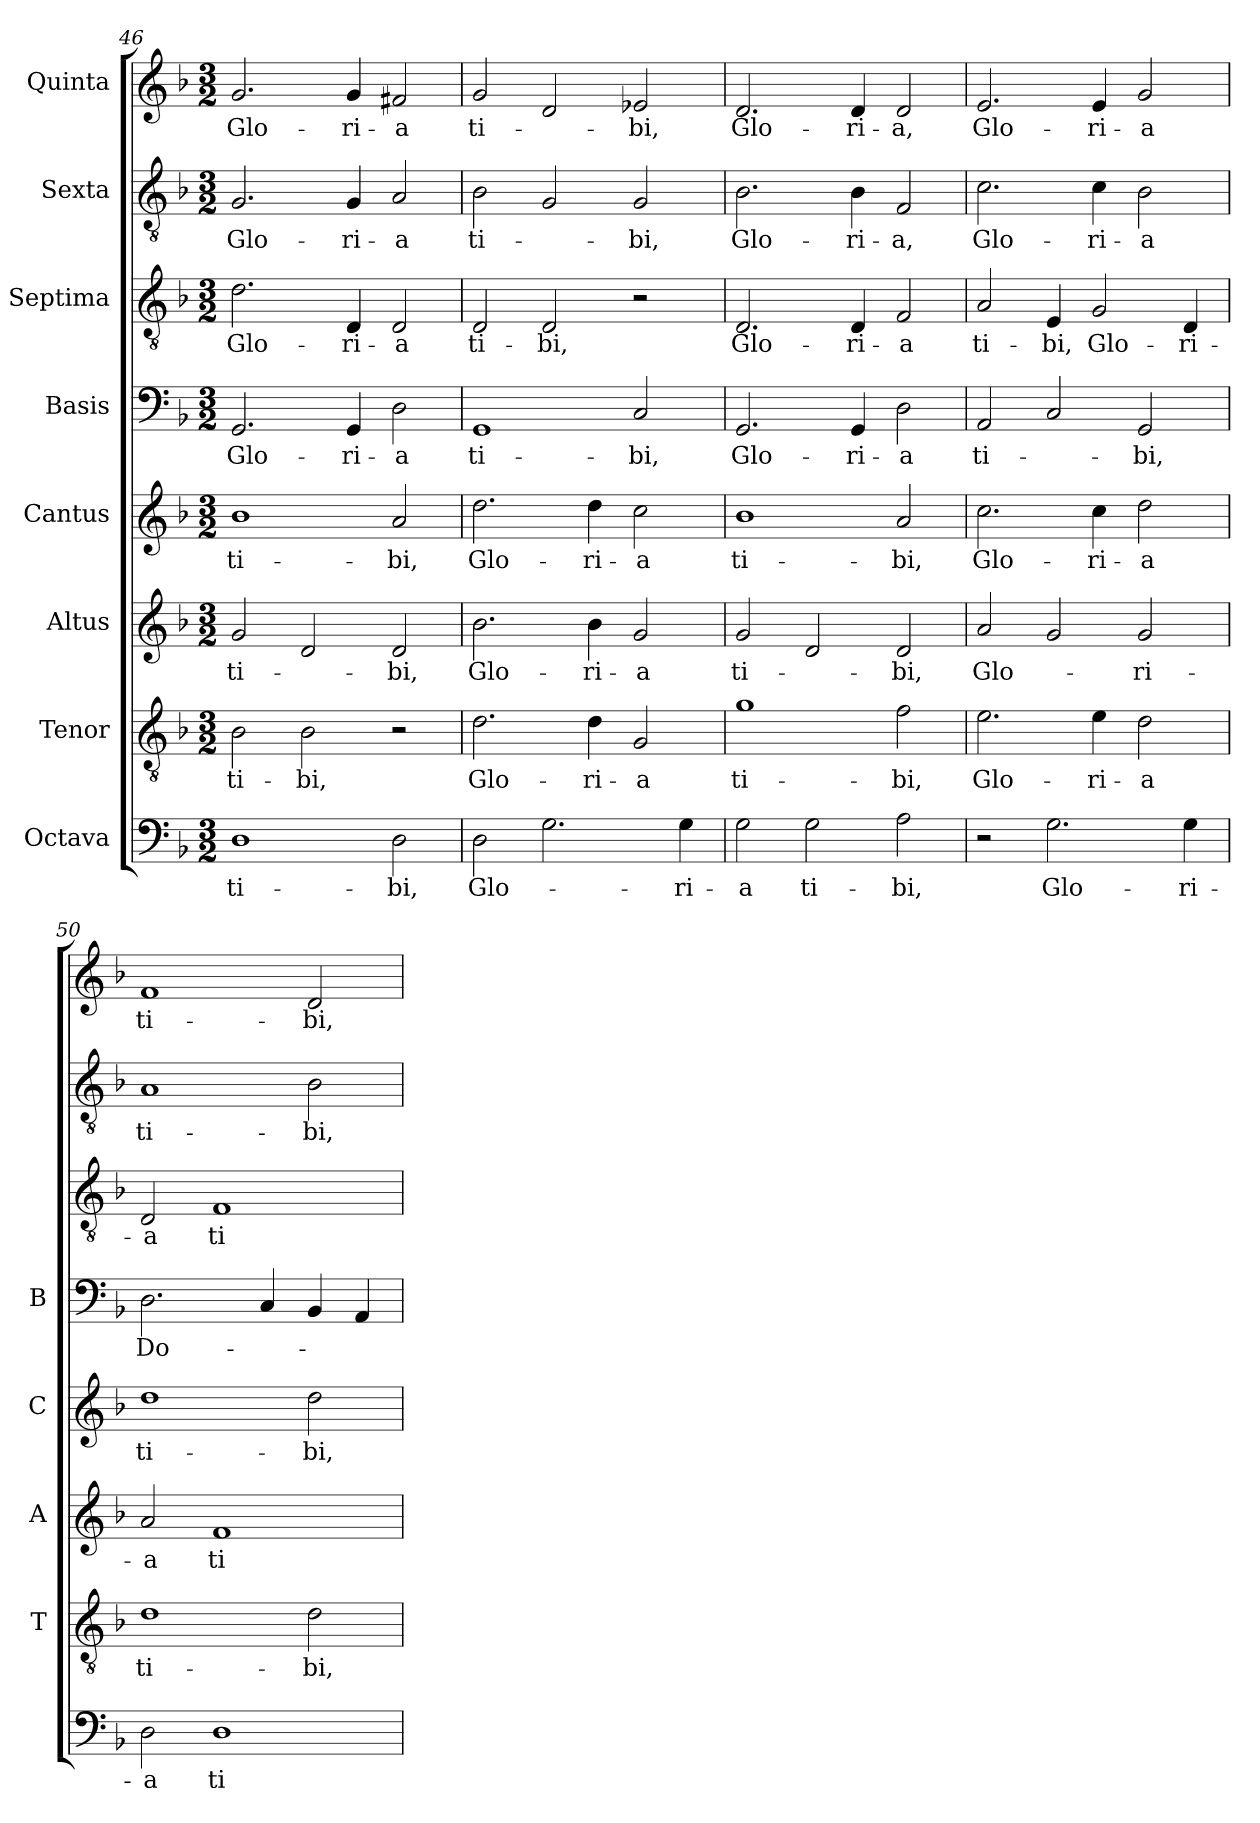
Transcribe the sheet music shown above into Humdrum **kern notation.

**kern	**text	**kern	**text	**kern	**text	**kern	**text	**kern	**text	**kern	**text	**kern	**text	**kern	**text
*part8	*part8	*part7	*part7	*part6	*part6	*part5	*part5	*part4	*part4	*part3	*part3	*part2	*part2	*part1	*part1
*staff8	*staff8	*staff7	*staff7	*staff6	*staff6	*staff5	*staff5	*staff4	*staff4	*staff3	*staff3	*staff2	*staff2	*staff1	*staff1
*I"Octava	*	*I"Tenor	*	*I"Altus	*	*I"Cantus	*	*I"Basis	*	*I"Septima	*	*I"Sexta	*	*I"Quinta	*
*	*	*I'T	*	*I'A	*	*I'C	*	*I'B	*	*	*	*	*	*	*
!!LO:LB:g=z
*clefF4	*	*clefGv2	*	*clefG2	*	*clefG2	*	*clefF4	*	*clefGv2	*	*clefGv2	*	*clefG2	*
*k[b-]	*	*k[b-]	*	*k[b-]	*	*k[b-]	*	*k[b-]	*	*k[b-]	*	*k[b-]	*	*k[b-]	*
*F:	*	*F:	*	*F:	*	*F:	*	*F:	*	*F:	*	*F:	*	*F:	*
*M3/2	*	*M3/2	*	*M3/2	*	*M3/2	*	*M3/2	*	*M3/2	*	*M3/2	*	*M3/2	*
=46	=46	=46	=46	=46	=46	=46	=46	=46	=46	=46	=46	=46	=46	=46	=46
!	!LO:LY:b	!	!LO:LY:b	!	!LO:LY:b	!	!LO:LY:b	!	!LO:LY:b	!	!LO:LY:b	!	!LO:LY:b	!	!LO:LY:b
1D	ti-	2B-\	ti-	2g/	ti-	1b-	ti-	2.GG/	Glo-	2.d\	Glo-	2.G/	Glo-	2.g/	Glo-
!	!	!	!LO:LY:b	!	!	!	!	!	!	!	!	!	!	!	!
.	.	2B-\	-bi,	2d/	.	.	.	.	.	.	.	.	.	.	.
!	!	!	!	!	!	!	!	!	!LO:LY:b	!	!LO:LY:b	!	!LO:LY:b	!	!LO:LY:b
.	.	.	.	.	.	.	.	4GG/	-ri-	4D/	-ri-	4G/	-ri-	4g/	-ri-
!	!LO:LY:b	!	!	!	!LO:LY:b	!	!LO:LY:b	!	!LO:LY:b	!	!LO:LY:b	!	!LO:LY:b	!	!LO:LY:b
2D\	-bi,	2r	.	2d/	-bi,	2a/	-bi,	2D\	-a	2D/	-a	2A/	-a	2f#X/	-a
=47	=47	=47	=47	=47	=47	=47	=47	=47	=47	=47	=47	=47	=47	=47	=47
!	!LO:LY:b	!	!LO:LY:b	!	!LO:LY:b	!	!LO:LY:b	!	!LO:LY:b	!	!LO:LY:b	!	!LO:LY:b	!	!LO:LY:b
2D\	Glo-	2.d\	Glo-	2.b-\	Glo-	2.dd\	Glo-	1GG	ti-	2D/	ti-	2B-\	ti-	2g/	ti-
!	!	!	!	!	!	!	!	!	!	!	!LO:LY:b	!	!	!	!
2.G\	.	.	.	.	.	.	.	.	.	2D/	-bi,	2G/	.	2d/	.
!	!	!	!LO:LY:b	!	!LO:LY:b	!	!LO:LY:b	!	!	!	!	!	!	!	!
.	.	4d\	-ri-	4b-\	-ri-	4dd\	-ri-	.	.	.	.	.	.	.	.
!	!	!	!LO:LY:b	!	!LO:LY:b	!	!LO:LY:b	!	!LO:LY:b	!	!	!	!LO:LY:b	!	!LO:LY:b
.	.	2G/	-a	2g/	-a	2cc\	-a	2C/	-bi,	2r	.	2G/	-bi,	2e-X/	-bi,
!	!LO:LY:b	!	!	!	!	!	!	!	!	!	!	!	!	!	!
4G\	-ri-	.	.	.	.	.	.	.	.	.	.	.	.	.	.
=48	=48	=48	=48	=48	=48	=48	=48	=48	=48	=48	=48	=48	=48	=48	=48
!	!LO:LY:b	!	!LO:LY:b	!	!LO:LY:b	!	!LO:LY:b	!	!LO:LY:b	!	!LO:LY:b	!	!LO:LY:b	!	!LO:LY:b
2G\	-a	1g	ti-	2g/	ti-	1b-	ti-	2.GG/	Glo-	2.D/	Glo-	2.B-\	Glo-	2.d/	Glo-
!	!LO:LY:b	!	!	!	!	!	!	!	!	!	!	!	!	!	!
2G\	ti-	.	.	2d/	.	.	.	.	.	.	.	.	.	.	.
!	!	!	!	!	!	!	!	!	!LO:LY:b	!	!LO:LY:b	!	!LO:LY:b	!	!LO:LY:b
.	.	.	.	.	.	.	.	4GG/	-ri-	4D/	-ri-	4B-\	-ri-	4d/	-ri-
!	!LO:LY:b	!	!LO:LY:b	!	!LO:LY:b	!	!LO:LY:b	!	!LO:LY:b	!	!LO:LY:b	!	!LO:LY:b	!	!LO:LY:b
2A\	-bi,	2f\	-bi,	2d/	-bi,	2a/	-bi,	2D\	-a	2F/	-a	2F/	-a,	2d/	-a,
=49	=49	=49	=49	=49	=49	=49	=49	=49	=49	=49	=49	=49	=49	=49	=49
!	!	!	!LO:LY:b	!	!LO:LY:b	!	!LO:LY:b	!	!LO:LY:b	!	!LO:LY:b	!	!LO:LY:b	!	!LO:LY:b
2r	.	2.e\	Glo-	2a/	Glo-	2.cc\	Glo-	2AA/	ti-	2A/	ti-	2.c\	Glo-	2.e/	Glo-
!	!LO:LY:b	!	!	!	!	!	!	!	!	!	!LO:LY:b	!	!	!	!
2.G\	Glo-	.	.	2g/	.	.	.	2C/	.	4E/	-bi,	.	.	.	.
!	!	!	!LO:LY:b	!	!	!	!LO:LY:b	!	!	!	!LO:LY:b	!	!LO:LY:b	!	!LO:LY:b
.	.	4e\	-ri-	.	.	4cc\	-ri-	.	.	2G/	Glo-	4c\	-ri-	4e/	-ri-
!	!	!	!LO:LY:b	!	!LO:LY:b	!	!LO:LY:b	!	!LO:LY:b	!	!	!	!LO:LY:b	!	!LO:LY:b
.	.	2d\	-a	2g/	-ri-	2dd\	-a	2GG/	-bi,	.	.	2B-\	-a	2g/	-a
!	!LO:LY:b	!	!	!	!	!	!	!	!	!	!LO:LY:b	!	!	!	!
4G\	-ri-	.	.	.	.	.	.	.	.	4D/	-ri-	.	.	.	.
=50	=50	=50	=50	=50	=50	=50	=50	=50	=50	=50	=50	=50	=50	=50	=50
!	!LO:LY:b	!	!LO:LY:b	!	!LO:LY:b	!	!LO:LY:b	!	!LO:LY:b	!	!LO:LY:b	!	!LO:LY:b	!	!LO:LY:b
2D\	-a	1d	ti-	2a/	-a	1dd	ti-	2.D\	Do-	2D/	-a	1A	ti-	1f	ti-
!	!LO:LY:b	!	!	!	!LO:LY:b	!	!	!	!	!	!LO:LY:b	!	!	!	!
1D	ti-	.	.	1f	ti-	.	.	.	.	1F	ti-	.	.	.	.
.	.	.	.	.	.	.	.	4C/	.	.	.	.	.	.	.
!	!	!	!LO:LY:b	!	!	!	!LO:LY:b	!	!	!	!	!	!LO:LY:b	!	!LO:LY:b
.	.	2d\	-bi,	.	.	2dd\	-bi,	4BB-/	.	.	.	2B-\	-bi,	2d/	-bi,
.	.	.	.	.	.	.	.	4AA/	.	.	.	.	.	.	.
=	=	=	=	=	=	=	=	=	=	=	=	=	=	=	=
*-	*-	*-	*-	*-	*-	*-	*-	*-	*-	*-	*-	*-	*-	*-	*-
